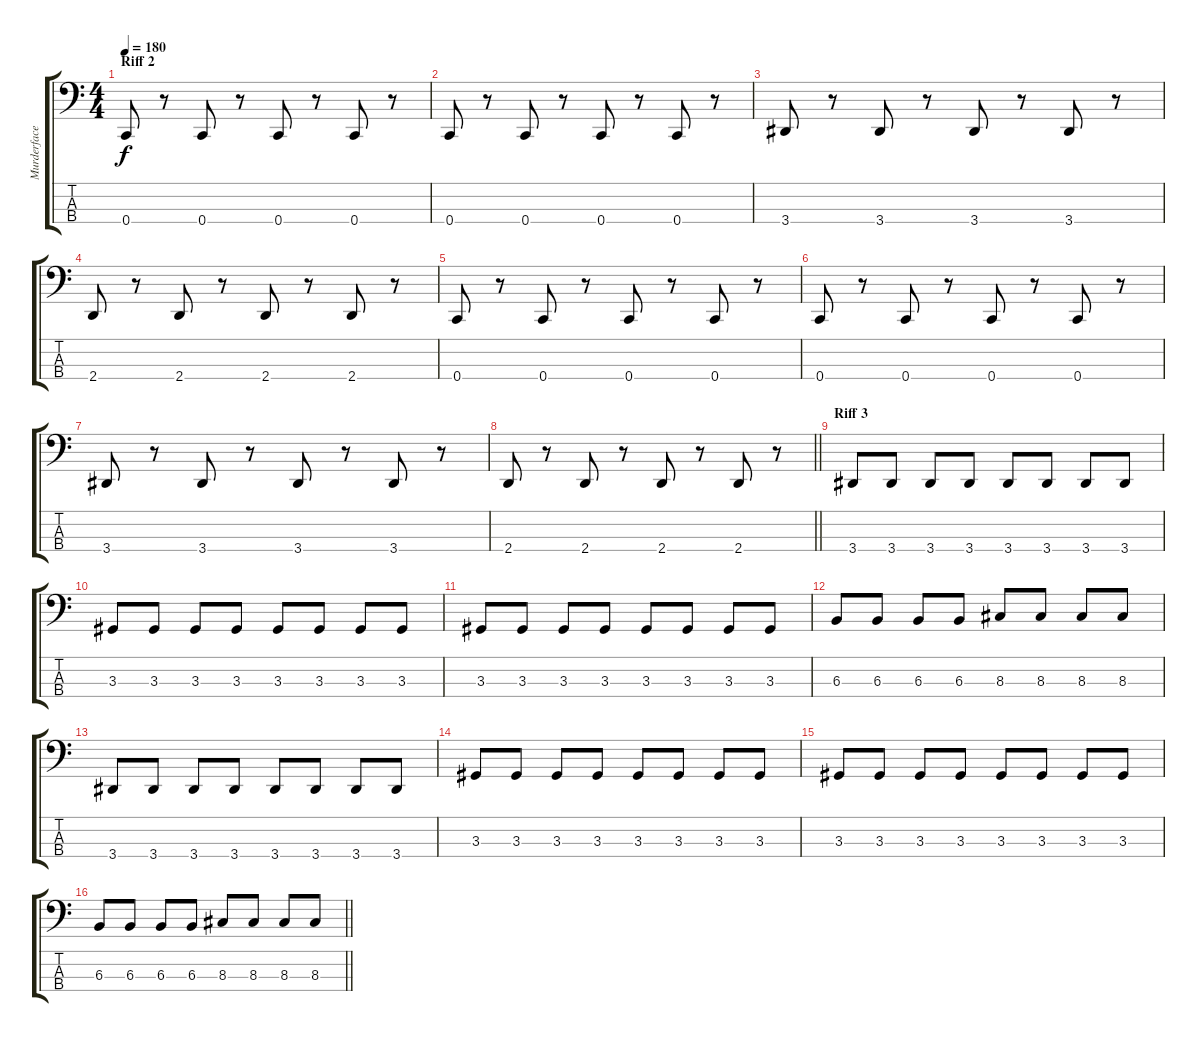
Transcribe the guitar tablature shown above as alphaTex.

\track ("Murderface" "Murderface") {instrument electricbassfinger}
\staff {score tabs}
\tuning (Eb2 Bb1 F1 C1) {hide}
\ts (4 4)
\section ("" "Riff 2")
\tempo 180
\clef f4
\ks c
0.4.8{dy f} r.8 0.4.8 r.8 0.4.8 r.8 0.4.8 r.8 |
0.4.8 r.8 0.4.8 r.8 0.4.8 r.8 0.4.8 r.8 |
3.4.8 r.8 3.4.8 r.8 3.4.8 r.8 3.4.8 r.8 |
2.4.8 r.8 2.4.8 r.8 2.4.8 r.8 2.4.8 r.8 |
0.4.8 r.8 0.4.8 r.8 0.4.8 r.8 0.4.8 r.8 |
0.4.8 r.8 0.4.8 r.8 0.4.8 r.8 0.4.8 r.8 |
3.4.8 r.8 3.4.8 r.8 3.4.8 r.8 3.4.8 r.8 |
\barLineRight lightlight
2.4.8 r.8 2.4.8 r.8 2.4.8 r.8 2.4.8 r.8 |
\section ("" "Riff 3")
3.4.8 3.4.8 3.4.8 3.4.8 3.4.8 3.4.8 3.4.8 3.4.8 |
3.3.8 3.3.8 3.3.8 3.3.8 3.3.8 3.3.8 3.3.8 3.3.8 |
3.3.8 3.3.8 3.3.8 3.3.8 3.3.8 3.3.8 3.3.8 3.3.8 |
6.3.8 6.3.8 6.3.8 6.3.8 8.3.8 8.3.8 8.3.8 8.3.8 |
3.4.8 3.4.8 3.4.8 3.4.8 3.4.8 3.4.8 3.4.8 3.4.8 |
3.3.8 3.3.8 3.3.8 3.3.8 3.3.8 3.3.8 3.3.8 3.3.8 |
3.3.8 3.3.8 3.3.8 3.3.8 3.3.8 3.3.8 3.3.8 3.3.8 |
\barLineRight lightlight
6.3.8 6.3.8 6.3.8 6.3.8 8.3.8 8.3.8 8.3.8 8.3.8
